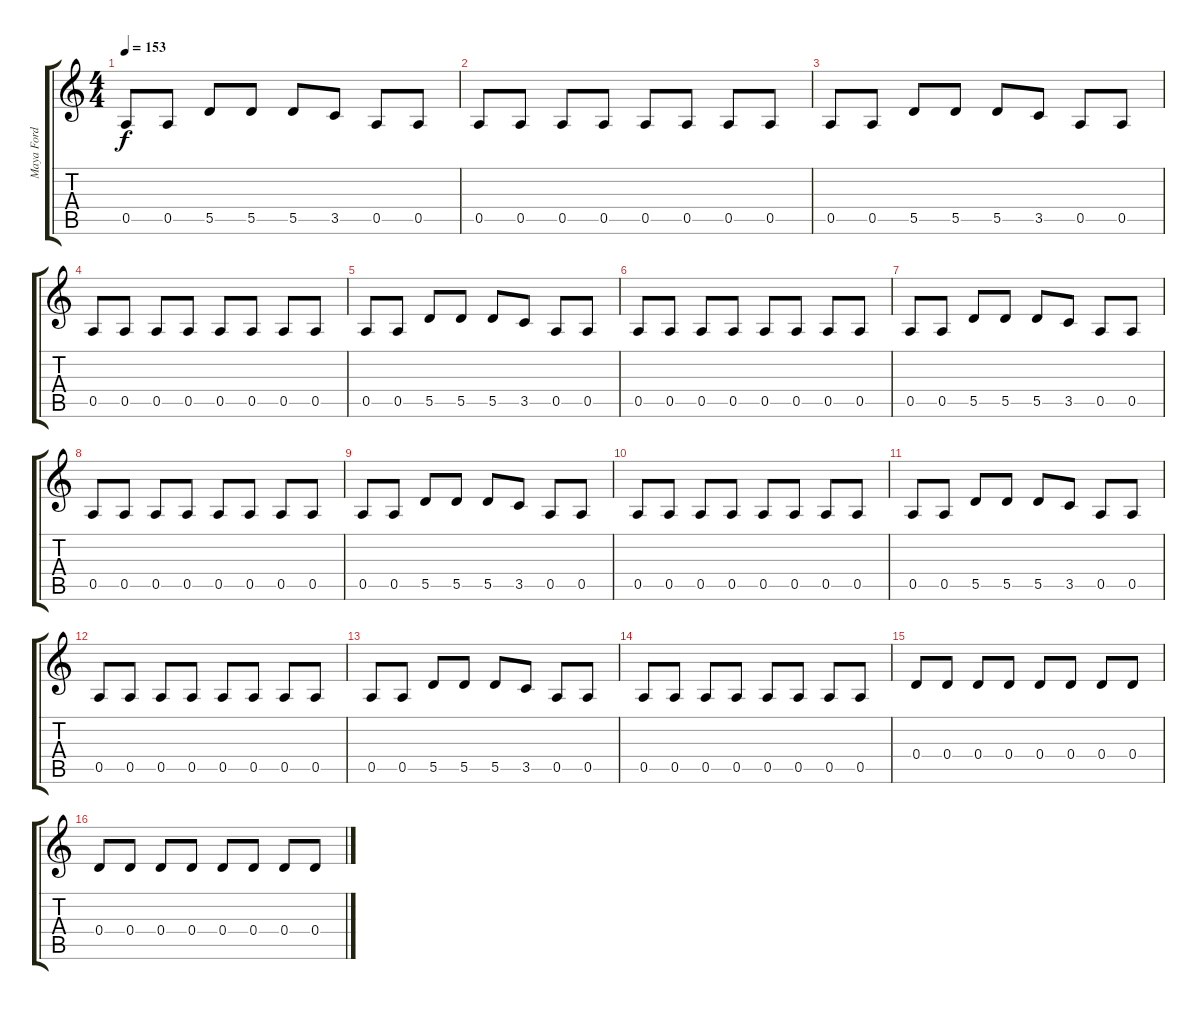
\track ("Maya Ford" "Maya Ford") {instrument electricbassfinger}
\staff {score tabs}
\tuning (E4 B3 G3 D3 A2 E2) {hide}
\ts (4 4)
\tempo 153
\clef g2
\ks c
0.5.8{dy f} 0.5.8 5.5.8 5.5.8 5.5.8 3.5.8 0.5.8 0.5.8 |
0.5.8 0.5.8 0.5.8 0.5.8 0.5.8 0.5.8 0.5.8 0.5.8 |
0.5.8 0.5.8 5.5.8 5.5.8 5.5.8 3.5.8 0.5.8 0.5.8 |
0.5.8 0.5.8 0.5.8 0.5.8 0.5.8 0.5.8 0.5.8 0.5.8 |
0.5.8 0.5.8 5.5.8 5.5.8 5.5.8 3.5.8 0.5.8 0.5.8 |
0.5.8 0.5.8 0.5.8 0.5.8 0.5.8 0.5.8 0.5.8 0.5.8 |
0.5.8 0.5.8 5.5.8 5.5.8 5.5.8 3.5.8 0.5.8 0.5.8 |
0.5.8 0.5.8 0.5.8 0.5.8 0.5.8 0.5.8 0.5.8 0.5.8 |
0.5.8 0.5.8 5.5.8 5.5.8 5.5.8 3.5.8 0.5.8 0.5.8 |
0.5.8 0.5.8 0.5.8 0.5.8 0.5.8 0.5.8 0.5.8 0.5.8 |
0.5.8 0.5.8 5.5.8 5.5.8 5.5.8 3.5.8 0.5.8 0.5.8 |
0.5.8 0.5.8 0.5.8 0.5.8 0.5.8 0.5.8 0.5.8 0.5.8 |
0.5.8 0.5.8 5.5.8 5.5.8 5.5.8 3.5.8 0.5.8 0.5.8 |
0.5.8 0.5.8 0.5.8 0.5.8 0.5.8 0.5.8 0.5.8 0.5.8 |
0.4.8 0.4.8 0.4.8 0.4.8 0.4.8 0.4.8 0.4.8 0.4.8 |
0.4.8 0.4.8 0.4.8 0.4.8 0.4.8 0.4.8 0.4.8 0.4.8
